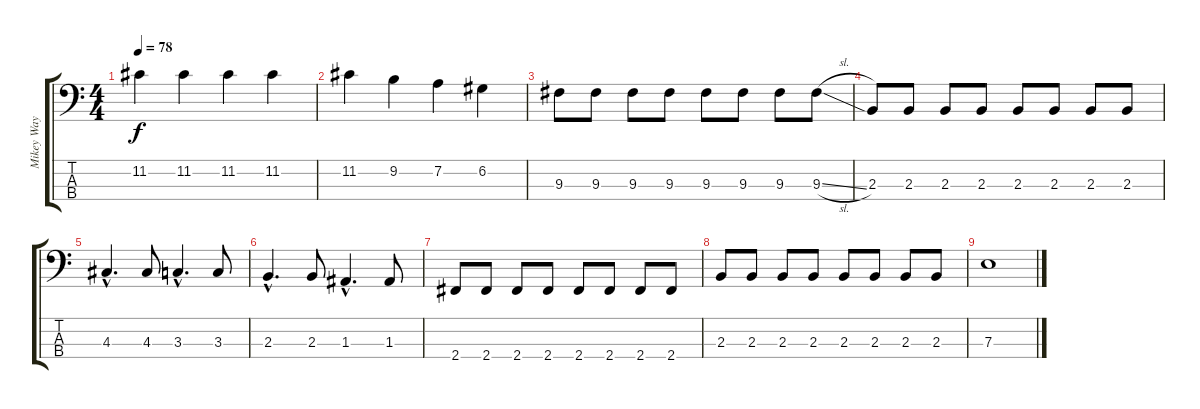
\track ("Mikey Way (bass guitar)" "Mikey Way ") {instrument electricbassfinger}
\staff {score tabs}
\tuning (G2 D2 A1 E1) {hide}
\ts (4 4)
\tempo 78
\clef f4
\ks c
11.2.4{dy f} 11.2.4 11.2.4 11.2.4 |
11.2.4 9.2.4 7.2.4 6.2.4 |
9.3.8 9.3.8 9.3.8 9.3.8 9.3.8 9.3.8 9.3.8 9.3{sl}.8 |
2.3.8 2.3.8 2.3.8 2.3.8 2.3.8 2.3.8 2.3.8 2.3.8 |
4.3{hac}.4{d} 4.3.8 3.3{hac}.4{d} 3.3.8 |
2.3{hac}.4{d} 2.3.8 1.3{hac}.4{d} 1.3.8 |
2.4.8 2.4.8 2.4.8 2.4.8 2.4.8 2.4.8 2.4.8 2.4.8 |
2.3.8 2.3.8 2.3.8 2.3.8 2.3.8 2.3.8 2.3.8 2.3.8 |
7.3.1
